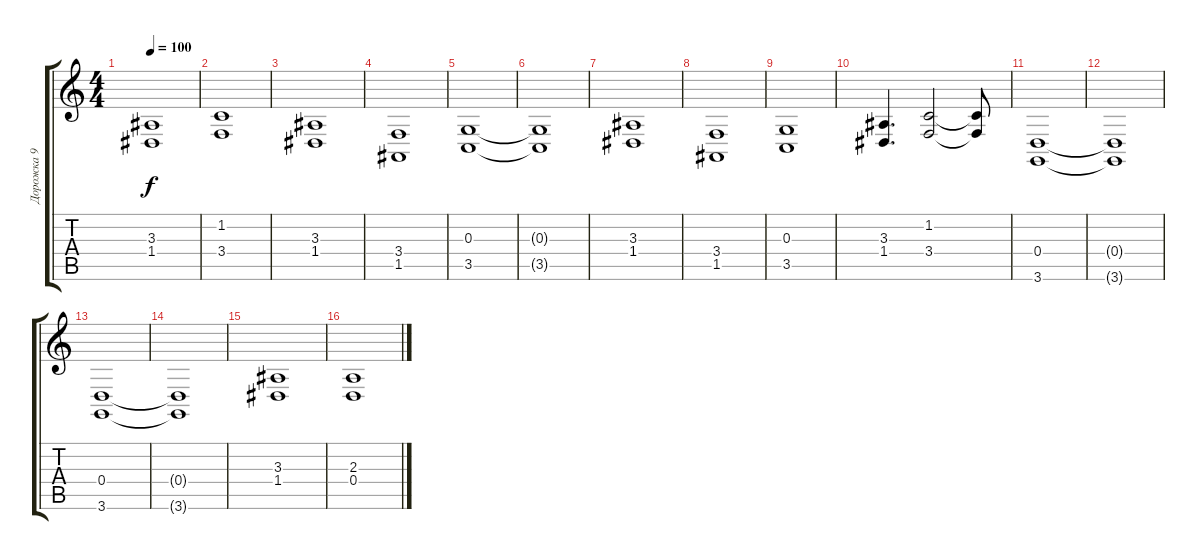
\track ("Дорожка 9" "Дорожка 9") {instrument pad2warm}
\staff {score tabs}
\tuning (E4 B3 G3 D3 A2 E2) {hide}
\ts (4 4)
\tempo 100
\clef g2
\ks c
(3.3 1.4).1{dy f} |
(1.2 3.4).1 |
(3.3 1.4).1 |
(3.4 1.5).1 |
(0.3 3.5).1 |
(0.3{t} 3.5{t}).1 |
(3.3 1.4).1 |
(3.4 1.5).1 |
(0.3 3.5).1 |
(3.3 1.4).4{d} (1.2 3.4).2 (1.2{t} 3.4{t}).8 |
(0.4 3.6).1 |
(0.4{t} 3.6{t}).1 |
(0.4 3.6).1 |
(0.4{t} 3.6{t}).1 |
(3.3 1.4).1 |
(2.3 0.4).1
